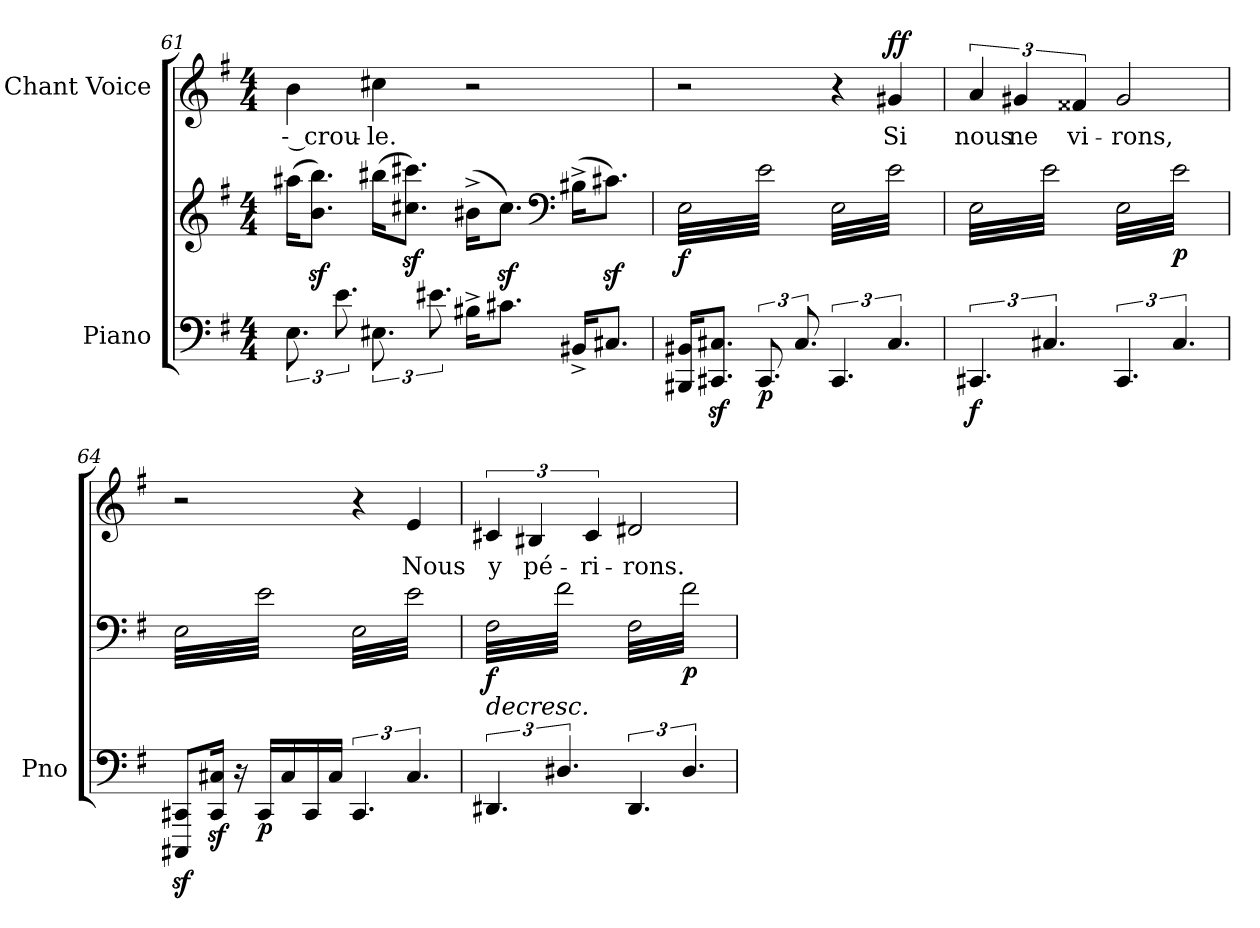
**kern	**kern	**dynam	**kern	**text	**dynam
*part2	*part2	*part2	*part1	*part1	*part1
*staff3	*staff2	*staff2/3	*staff1	*staff1	*staff1
*I"Piano	*	*	*I"Chant Voice	*	*
*I'Pno	*	*	*	*	*
!!LO:LB:g=z
*clefF4	*clefG2	*	*clefG2	*	*
*k[f#]	*k[f#]	*	*k[f#]	*	*
*M4/4	*M4/4	*	*M4/4	*	*
=61	=61	=61	=61	=61	=61
!	!	!	!	!LO:LY:b	!
12.E\	(16aa#X\KL	.	4b\	-- crou-	.
.	8.b\z< 8.bb\z<J)	.	.	.	.
12.e\	.	.	.	.	.
!	!	!	!	!LO:LY:b	!
12.E#X\	(16bb#X\KL	.	4cc#X\	-le.	.
.	8.cc#X\z< 8.ccc#X\z<J)	.	.	.	.
12.e#X\	.	.	.	.	.
16B#X^\KL	(16b#X^\KL	.	2r	.	.
8.c#X\J	8.cc#z<\J)	.	.	.	.
*	*clefF4	*	*	*	*
16BB#X^/KL	(16B#X^\KL	.	.	.	.
8.C#X/J	8.c#Xz<\J)	.	.	.	.
=62	=62	=62	=62	=62	=62
!	!	!LO:DY:b	!	!	!
*	*tremolo	*	*	*	*
16BBB#X/ 16BB#X/KL	32E\LLL	f	2r	.	.
.	32e\	.	.	.	.
8.CC#X/z< 8.C#X/z<J	32E\	.	.	.	.
.	32e\	.	.	.	.
.	32E\	.	.	.	.
.	32e\	.	.	.	.
.	32E\	.	.	.	.
.	32e\	.	.	.	.
!	!	!LO:DY:b=2	!	!	!
12.CC#/	32E\	p	.	.	.
.	32e\	.	.	.	.
.	32E\	.	.	.	.
.	32e\	.	.	.	.
12.C#/	32E\	.	.	.	.
.	32e\	.	.	.	.
.	32E\	.	.	.	.
.	32e\JJJ	.	.	.	.
6.CC#/	32E\LLL	.	4r	.	.
.	32e\	.	.	.	.
.	32E\	.	.	.	.
.	32e\	.	.	.	.
.	32E\	.	.	.	.
.	32e\	.	.	.	.
.	32E\	.	.	.	.
.	32e\	.	.	.	.
!	!	!	!	!LO:LY:b	!LO:DY:a
6.C#/	32E\	.	4g#X/	Si	ff
.	32e\	.	.	.	.
.	32E\	.	.	.	.
.	32e\	.	.	.	.
.	32E\	.	.	.	.
.	32e\	.	.	.	.
.	32E\	.	.	.	.
.	32e\JJJ	.	.	.	.
=63	=63	=63	=63	=63	=63
!	!	!LO:DY:b=2	!	!LO:LY:b	!
6.CC#X/	32E\LLL	f	6a/	nous	.
.	32e\	.	.	.	.
.	32E\	.	.	.	.
.	32e\	.	.	.	.
.	32E\	.	.	.	.
.	32e\	.	.	.	.
!	!	!	!	!LO:LY:b	!
.	.	.	6g#X/	ne	.
.	32E\	.	.	.	.
.	32e\	.	.	.	.
6.C#X/	32E\	.	.	.	.
.	32e\	.	.	.	.
.	32E\	.	.	.	.
!	!	!	!	!LO:LY:b	!
.	.	.	6f##X/	vi-	.
.	32e\	.	.	.	.
.	32E\	.	.	.	.
.	32e\	.	.	.	.
.	32E\	.	.	.	.
.	32e\JJJ	.	.	.	.
!	!	!	!	!LO:LY:b	!
6.CC#/	32E\LLL	.	2g#/	-rons,	.
.	32e\	.	.	.	.
.	32E\	.	.	.	.
.	32e\	.	.	.	.
.	32E\	.	.	.	.
.	32e\	.	.	.	.
.	32E\	.	.	.	.
.	32e\	.	.	.	.
!	!	!LO:DY:b	!	!	!
6.C#/	32E\	p	.	.	.
.	32e\	.	.	.	.
.	32E\	.	.	.	.
.	32e\	.	.	.	.
.	32E\	.	.	.	.
.	32e\	.	.	.	.
.	32E\	.	.	.	.
.	32e\JJJ	.	.	.	.
!!LO:PB:g=z
=64	=64	=64	=64	=64	=64
8CCC#X/z< 8CC#X/z<L	32E\LLL	.	2r	.	.
.	32e\	.	.	.	.
.	32E\	.	.	.	.
.	32e\	.	.	.	.
16CC#/z< 16C#X/z<Jk	32E\	.	.	.	.
.	32e\	.	.	.	.
16r	32E\	.	.	.	.
.	32e\	.	.	.	.
!	!	!LO:DY:b=2	!	!	!
16CC#/LL	32E\	p	.	.	.
.	32e\	.	.	.	.
16C#/	32E\	.	.	.	.
.	32e\	.	.	.	.
16CC#/	32E\	.	.	.	.
.	32e\	.	.	.	.
16C#/JJ	32E\	.	.	.	.
.	32e\JJJ	.	.	.	.
6.CC#/	32E\LLL	.	4r	.	.
.	32e\	.	.	.	.
.	32E\	.	.	.	.
.	32e\	.	.	.	.
.	32E\	.	.	.	.
.	32e\	.	.	.	.
.	32E\	.	.	.	.
.	32e\	.	.	.	.
!	!	!	!	!LO:LY:b	!
6.C#/	32E\	.	4e/	Nous	.
.	32e\	.	.	.	.
.	32E\	.	.	.	.
.	32e\	.	.	.	.
.	32E\	.	.	.	.
.	32e\	.	.	.	.
.	32E\	.	.	.	.
.	32e\JJJ	.	.	.	.
=65	=65	=65	=65	=65	=65
!	!	!LO:HP:b	!	!LO:LY:b	!
!	!	!LO:DY:n=1:b	!	!	!
6.DD#X/	32F#\LLL	> f	6c#X/	y	.
.	32f#\	.	.	.	.
.	32F#\	.	.	.	.
.	32f#\	.	.	.	.
.	32F#\	.	.	.	.
.	32f#\	.	.	.	.
!	!	!	!	!LO:LY:b	!
.	.	.	6B#X/	pé-	.
.	32F#\	.	.	.	.
.	32f#\	.	.	.	.
6.D#X/	32F#\	.	.	.	.
.	32f#\	.	.	.	.
.	32F#\	.	.	.	.
!	!	!	!	!LO:LY:b	!
.	.	.	6c#/	-ri-	.
.	32f#\	.	.	.	.
.	32F#\	.	.	.	.
.	32f#\	.	.	.	.
.	32F#\	.	.	.	.
.	32f#\JJJ	.	.	.	.
!	!	!	!	!LO:LY:b	!
6.DD#/	32F#\LLL	.	2d#X/	-rons.	.
.	32f#\	.	.	.	.
.	32F#\	.	.	.	.
.	32f#\	.	.	.	.
.	32F#\	.	.	.	.
.	32f#\	.	.	.	.
.	32F#\	.	.	.	.
.	32f#\	.	.	.	.
!	!	!LO:DY:n=2:b	!	!	!
6.D#/	32F#\	p	.	.	.
.	32f#\	.	.	.	.
.	32F#\	.	.	.	.
.	32f#\	.	.	.	.
.	32F#\	.	.	.	.
.	32f#\	.	.	.	.
.	32F#\	.	.	.	.
.	32f#\JJJ	.	.	.	.
*	*Xtremolo	*	*	*	*
.	.	]	.	.	.
.	.	.	.	.	.
.	.	.	.	.	.
.	.	.	.	.	.
.	.	.	.	.	.
.	.	.	.	.	.
.	.	.	.	.	.
.	.	.	.	.	.
=	=	=	=	=	=
*-	*-	*-	*-	*-	*-
